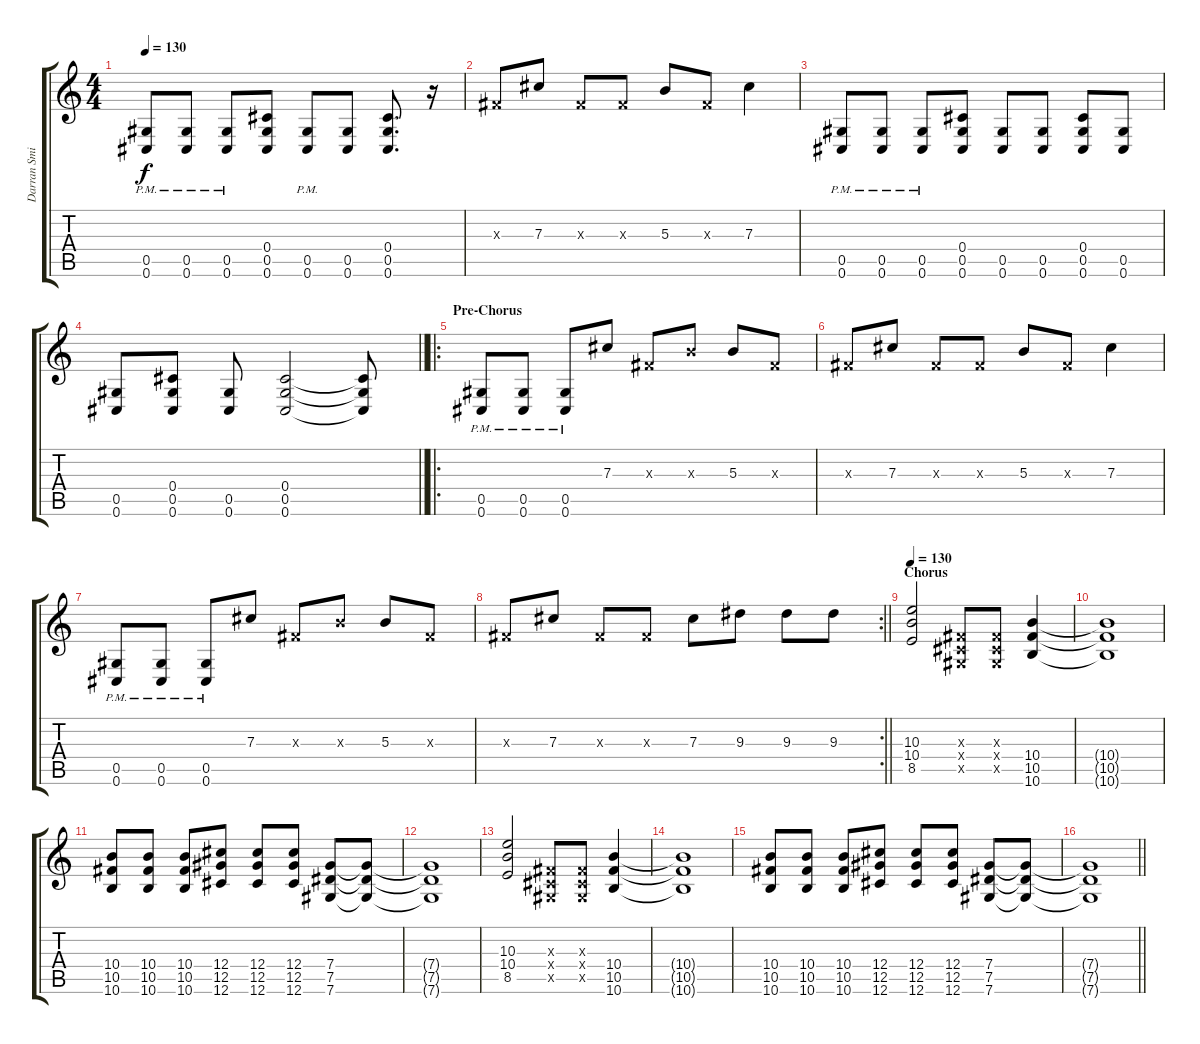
\track ("Darran Smith" "Darran Smi") {instrument distortionguitar}
\staff {score tabs}
\tuning (Eb4 Bb3 Gb3 Db3 Ab2 Db2) {hide}
\ts (4 4)
\tempo 130
\clef g2
\ks c
(0.5{pm} 0.6).8{dy f} (0.5{pm} 0.6).8 (0.5{pm} 0.6).8 (0.4 0.5 0.6).8 (0.5{pm} 0.6).8 (0.5 0.6).8 (0.4 0.5 0.6).8{d} r.16 |
0.3{x}.8 7.3.8 0.3{x}.8 0.3{x}.8 5.3.8 0.3{x}.8 7.3.4 |
(0.5{pm} 0.6).8 (0.5{pm} 0.6).8 (0.5{pm} 0.6).8 (0.4 0.5 0.6).8 (0.5 0.6).8 (0.5 0.6).8 (0.4 0.5 0.6).8 (0.5 0.6).8 |
\barLineRight lightlight
(0.5 0.6).8 (0.4 0.5 0.6).8 (0.5 0.6).8 (0.4 0.5 0.6).2 (0.4{t} 0.5{t} 0.6{t}).8 |
\ro
\section ("" "Pre-Chorus")
(0.5{pm} 0.6).8{volume 10} (0.5{pm} 0.6).8 (0.5{pm} 0.6).8 7.3.8 0.3{x}.8 5.3{x}.8 5.3.8 0.3{x}.8 |
0.3{x}.8 7.3.8 0.3{x}.8 0.3{x}.8 5.3.8 0.3{x}.8 7.3.4 |
(0.5{pm} 0.6).8 (0.5{pm} 0.6).8 (0.5{pm} 0.6).8 7.3.8 0.3{x}.8 5.3{x}.8 5.3.8 0.3{x}.8 |
\rc 2
\barLineRight lightlight
0.3{x}.8 7.3.8 0.3{x}.8 0.3{x}.8 7.3.8 9.3.8 9.3.8 9.3.8 |
\section ("" "Chorus")
\tempo 130
(10.3 10.4 8.5).2 (0.3{x} 0.4{x} 0.5{x}).8 (0.3{x} 0.4{x} 0.5{x}).8 (10.4 10.5 10.6).4 |
(10.4{t} 10.5{t} 10.6{t}).1 |
(10.4 10.5 10.6).8 (10.4 10.5 10.6).8 (10.4 10.5 10.6).8 (12.4 12.5 12.6).8 (12.4 12.5 12.6).8 (12.4 12.5 12.6).8 (7.4 7.5 7.6).8 (7.4{t} 7.5{t} 7.6{t}).8 |
(7.4{t} 7.5{t} 7.6{t}).1 |
(10.3 10.4 8.5).2 (0.3{x} 0.4{x} 0.5{x}).8 (0.3{x} 0.4{x} 0.5{x}).8 (10.4 10.5 10.6).4 |
(10.4{t} 10.5{t} 10.6{t}).1 |
(10.4 10.5 10.6).8 (10.4 10.5 10.6).8 (10.4 10.5 10.6).8 (12.4 12.5 12.6).8 (12.4 12.5 12.6).8 (12.4 12.5 12.6).8 (7.4 7.5 7.6).8 (7.4{t} 7.5{t} 7.6{t}).8 |
\barLineRight lightlight
(7.4{t} 7.5{t} 7.6{t}).1
